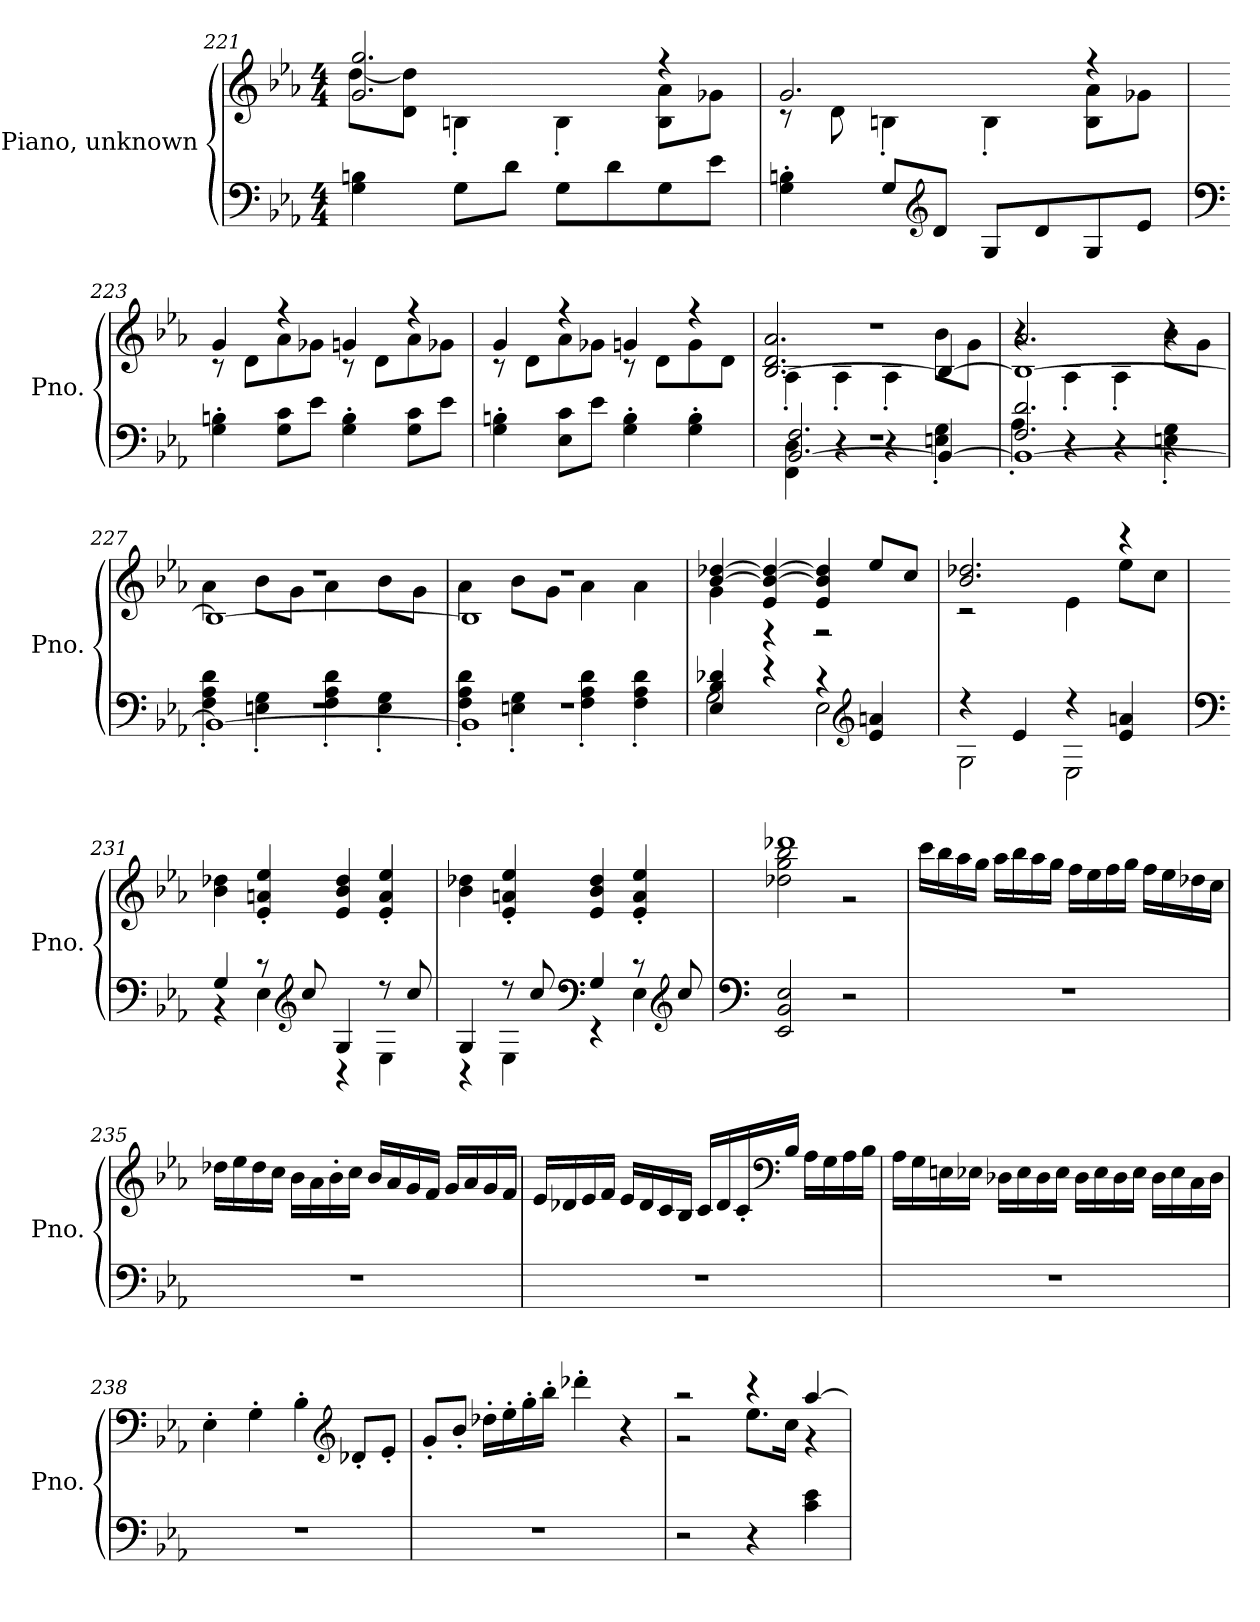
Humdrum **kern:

**kern	**kern
*part1	*part1
*staff2	*staff1
*I"Piano, unknown	*
*I'Pno.	*
!!LO:LB:g=z
*clefF4	*clefG2
*k[b-e-a-]	*k[b-e-a-]
*M4/4	*M4/4
=221	=221
*	*^
4G\ 4Bn\	2.g/ 2.gg/	[8dd\L
.	.	8d\ 8dd\]J
8G\L	.	4Bn'\
8d\J	.	.
8G\L	.	4B'\
8d\	.	.
8G\	4r	8B\ 8a-\L
8e-\J	.	8g-X\J
=222	=222	=222
4G\' 4Bn\'	2.g/	8r
.	.	8d\
8G/L	.	4Bn'\
*clefG2	*	*
8d/J	.	.
8G/L	.	4B'\
8d/	.	.
8G/	4r	8B\ 8a-\L
8e-/J	.	8g-X\J
=223	=223	=223
*clefF4	*	*
4G\' 4Bn\'	4g/	8r
.	.	8d\L
8G\ 8c\L	4r	8a-\
8e-\J	.	8g-X\J
4G\' 4B\'	4gn/	8r
.	.	8d\L
8G\ 8c\L	4r	8a-\
8e-\J	.	8g-X\J
!!LO:LB:g=z	!!
=224	=224	=224
4G\' 4Bn\'	4g/	8r
.	.	8d\L
8E-\ 8c\L	4r	8a-\
8e-\J	.	8g-X\J
4G\' 4B\'	4gn/	8r
.	.	8d\L
4G\' 4B\'	4r	8g\
.	.	8d\J
=225	=225	=225
*^	*	*^
*	*^	*	*	*
1r	4FF\ 4D\	[2.BB-/ 2.F/	1r	4A-'\	[2.B-/ 2.d/ 2.a-/
.	4r	.	.	4A-'\	.
.	4r	.	.	4A-'\	.
.	4En\' 4G\'	4BB-/_	.	8b-\L	4B-/_
.	.	.	.	8g\J	.
=226	=226	=226	=226	=226	=226
2.F/ 2.d/	4A-'\	1BB-_	2.a-/	4r	1B-_
.	4r	.	.	4A-'\	.
.	4r	.	.	4A-'\	.
4r	4En\' 4G\'	.	4r	8b-\L	.
.	.	.	.	8g\J	.
=227	=227	=227	=227	=227	=227
1r	4F\' 4A-\' 4d\'	1BB-_	1r	4a-\	1B-_
.	4En\' 4G\'	.	.	8b-\L	.
.	.	.	.	8g\J	.
.	4F\' 4A-\' 4d\'	.	.	4a-\	.
.	4E\' 4G\'	.	.	8b-\L	.
.	.	.	.	8g\J	.
=228	=228	=228	=228	=228	=228
1r	4F\' 4A-\' 4d\'	1BB-]	1r	4a-\	1B-]
.	4En\' 4G\'	.	.	8b-\L	.
.	.	.	.	8g\J	.
.	4F\' 4A-\' 4d\'	.	.	4a-\	.
.	4F\' 4A-\' 4d\'	.	.	4a-\	.
*	*v	*v	*	*	*
*	*	*	*v	*v
!!LO:LB:g=z
=229	=229	=229	=229
4E-/ 4B-/ 4d-X/	2G\	[4b-/ [4dd-X/	4g\
4r	.	4e-/ 4b-/_ 4dd-/_	4r
4r	2E-\	4e-/ 4b-/] 4dd-/]	2r
*clefG2	*	*	*
4e-/ 4an/	.	8ee-/L	.
.	.	8cc/J	.
=230	=230	=230	=230
4r	2G\	2.b-/ 2.dd-X/	2r
4e-/	.	.	.
4r	2E-\	.	4e-\
4e-/ 4an/	.	4r	8ee-\L
.	.	.	8cc\J
*	*	*v	*v
=231	=231	=231
*clefF4	*	*
4G/	4r	4b-\ 4dd-X\
8r	4E-\	4e-/' 4an/' 4ee-/'
*clefG2	*	*
8cc/	.	.
4G/	4r	4e-/ 4b-/ 4dd-/
8r	4E-\	4e-/' 4a/' 4ee-/'
8cc/	.	.
=232	=232	=232
4G/	4r	4b-\ 4dd-X\
8r	4E-\	4e-/' 4an/' 4ee-/'
8cc/	.	.
*clefF4	*	*
4G/	4r	4e-/ 4b-/ 4dd-/
8r	4E-\	4e-/' 4a/' 4ee-/'
*clefG2	*	*
8cc/	.	.
*v	*v	*
!!LO:PB:g=z
=233	=233
*clefF4	*
*	*^
2EE-/ 2BB-/ 2E-/	1ddd-X	2dd-X\ 2gg\ 2bb-\
2r	.	2r
*	*v	*v
=234	=234
1r	16ccc\LL
.	16bb-\
.	16aa-\
.	16gg\JJ
.	16aa-\LL
.	16bb-\
.	16aa-\
.	16gg\JJ
.	16ff\LL
.	16ee-\
.	16ff\
.	16gg\JJ
.	16ff\LL
.	16ee-\
.	16dd-X\
.	16cc\JJ
=235	=235
1r	16dd-X\LL
.	16ee-\
.	16dd-\
.	16cc\JJ
.	16b-\LL
.	16a-\
.	16b-'\
.	16cc\JJ
.	16b-/LL
.	16a-/
.	16g/
.	16f/JJ
.	16g/LL
.	16a-/
.	16g/
.	16f/JJ
!!LO:LB:g=z
=236	=236
1r	16e-/LL
.	16d-X/
.	16e-/
.	16f/JJ
.	16e-/LL
.	16d-/
.	16c/
.	16B-/JJ
.	16c/LL
.	16d-/
.	16c'/
*	*clefF4
.	16B-/JJ
.	16A-\LL
.	16G\
.	16A-\
.	16B-\JJ
=237	=237
1r	16A-\LL
.	16G\
.	16En\
.	16E-X\JJ
.	16D-X\LL
.	16E-\
.	16D-\
.	16E-\JJ
.	16D-\LL
.	16E-\
.	16D-\
.	16E-\JJ
.	16D-\LL
.	16E-\
.	16C\
.	16D-\JJ
=238	=238
1r	4E-'\
.	4G'\
.	4B-'\
*	*clefG2
.	8d-X'/L
.	8e-'/J
!!LO:LB:g=z
=239	=239
1r	8g'/L
.	8b-'/J
.	16dd-X'\LL
.	16ee-'\
.	16gg'\
.	16bb-'\JJ
.	4ddd-X'\
.	4r
=240	=240
*	*^
2r	2r	2r
4r	4r	8.ee-\L
.	.	16cc\Jk
4c\ 4e-\	[4aa-/	4r
*	*v	*v
=	=
*-	*-
